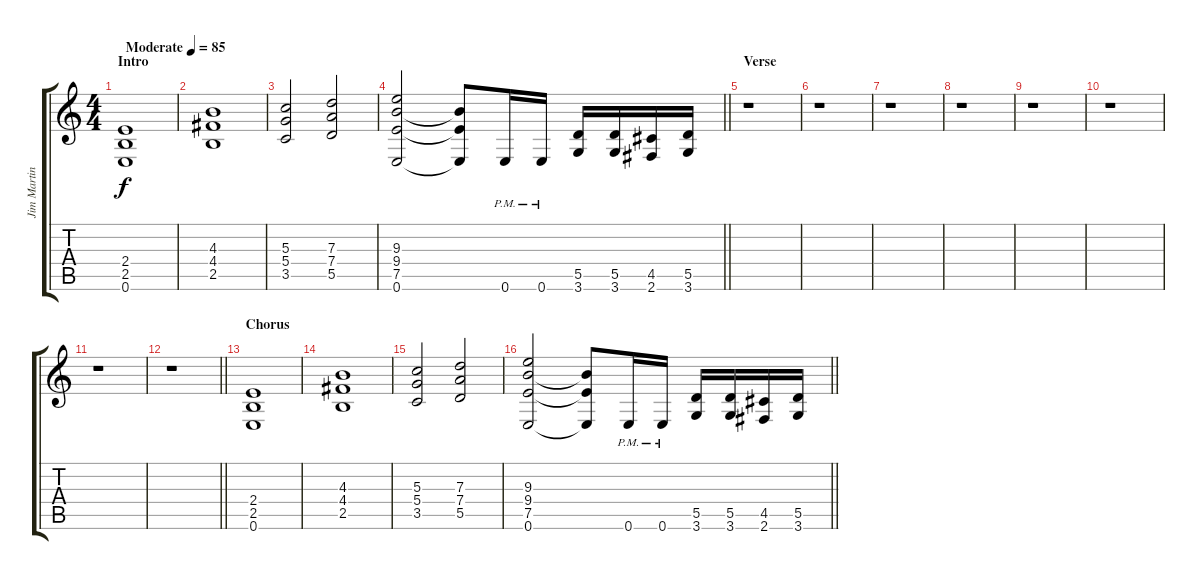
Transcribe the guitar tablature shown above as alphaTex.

\track ("Jim Martin (Guitar 2)" "Jim Martin") {instrument distortionguitar}
\staff {score tabs}
\tuning (E4 B3 G3 D3 A2 E2) {hide}
\ts (4 4)
\section ("" "Intro")
\tempo (85 "Moderate")
\clef g2
\ks c
(2.4 2.5 0.6).1{dy f instrument distortionguitar} |
(4.3 4.4 2.5).1 |
(5.3 5.4 3.5).2 (7.3 7.4 5.5).2 |
\barLineRight lightlight
(9.3 9.4 7.5 0.6).2 (9.4{t} 7.5{t} 0.6{t}).8 0.6{pm}.16 0.6{pm}.16 (5.5 3.6).16 (5.5 3.6).16 (4.5 2.6).16 (5.5 3.6).16 |
\section ("" "Verse")
r.1 |
r.1 |
r.1 |
r.1 |
r.1 |
r.1 |
r.1 |
\barLineRight lightlight
r.1 |
\section ("" "Chorus")
(2.4 2.5 0.6).1 |
(4.3 4.4 2.5).1 |
(5.3 5.4 3.5).2 (7.3 7.4 5.5).2 |
\barLineRight lightlight
(9.3 9.4 7.5 0.6).2 (9.4{t} 7.5{t} 0.6{t}).8 0.6{pm}.16 0.6{pm}.16 (5.5 3.6).16 (5.5 3.6).16 (4.5 2.6).16 (5.5 3.6).16
